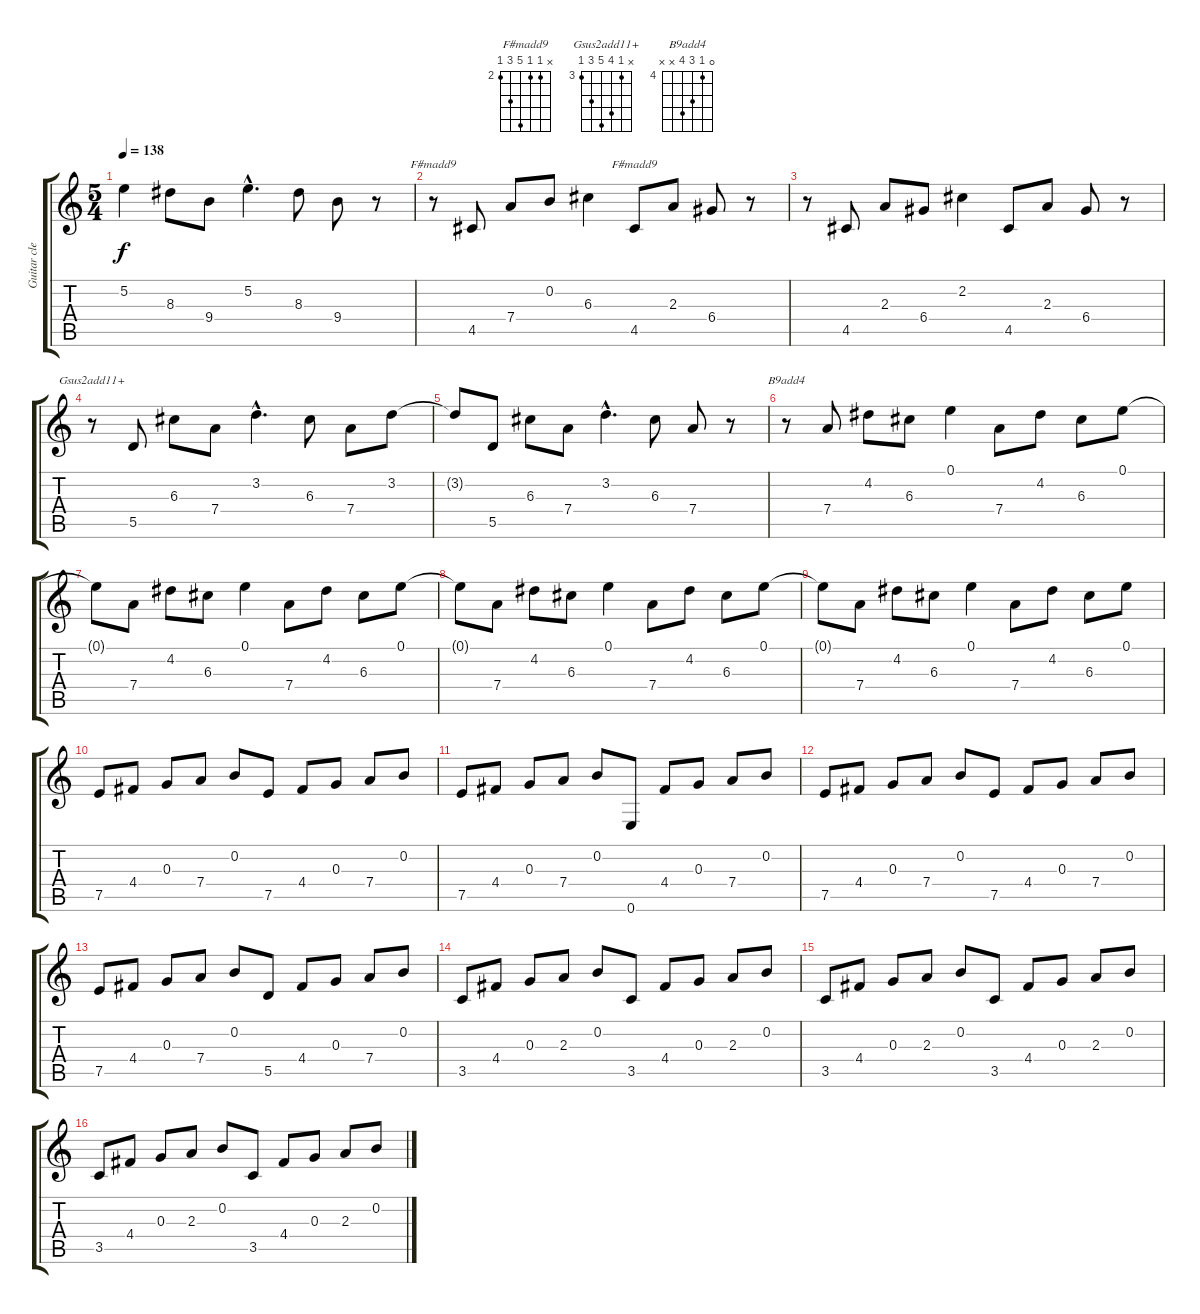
\track ("Guitar clean 1" "Guitar cle") {instrument electricguitarmuted}
\staff {score tabs}
\tuning (E4 B3 G3 D3 A2 E2) {hide}
\chord ("F#madd9" x 0 6 7 4 x) {firstfret 4}
\chord ("F#madd9" x 2 2 6 4 2) {firstfret 2}
\chord ("Gsus2add11+" x 3 6 7 5 3) {firstfret 3}
\chord ("B9add4" 0 4 6 7 x x) {firstfret 4}
\ts (5 4)
\tempo 138
\clef g2
\ks c
5.2{t}.4{dy f} 8.3.8 9.4.8 5.2{hac}.4{d} 8.3.8 9.4.8 r.8 |
r.8{ch "F#madd9"} 4.5.8 7.4.8 0.2.8 6.3.4 4.5.8{ch "F#madd9"} 2.3.8 6.4.8 r.8 |
r.8 4.5.8 2.3.8 6.4.8 2.2.4 4.5.8 2.3.8 6.4.8 r.8 |
r.8{ch "Gsus2add11+"} 5.5.8 6.3.8 7.4.8 3.2{hac}.4{d} 6.3.8 7.4.8 3.2.8 |
3.2{t}.8 5.5.8 6.3.8 7.4.8 3.2{hac}.4{d} 6.3.8 7.4.8 r.8 |
r.8{ch "B9add4"} 7.4.8 4.2.8 6.3.8 0.1.4 7.4.8 4.2.8 6.3.8 0.1.8 |
0.1{t}.8 7.4.8 4.2.8 6.3.8 0.1.4 7.4.8 4.2.8 6.3.8 0.1.8 |
0.1{t}.8 7.4.8 4.2.8 6.3.8 0.1.4 7.4.8 4.2.8 6.3.8 0.1.8 |
0.1{t}.8 7.4.8 4.2.8 6.3.8 0.1.4 7.4.8 4.2.8 6.3.8 0.1.8 |
7.5.8 4.4.8 0.3.8 7.4.8 0.2.8 7.5.8 4.4.8 0.3.8 7.4.8 0.2.8 |
7.5.8 4.4.8 0.3.8 7.4.8 0.2.8 0.6.8 4.4.8 0.3.8 7.4.8 0.2.8 |
7.5.8 4.4.8 0.3.8 7.4.8 0.2.8 7.5.8 4.4.8 0.3.8 7.4.8 0.2.8 |
7.5.8 4.4.8 0.3.8 7.4.8 0.2.8 5.5.8 4.4.8 0.3.8 7.4.8 0.2.8 |
3.5.8 4.4.8 0.3.8 2.3.8 0.2.8 3.5.8 4.4.8 0.3.8 2.3.8 0.2.8 |
3.5.8 4.4.8 0.3.8 2.3.8 0.2.8 3.5.8 4.4.8 0.3.8 2.3.8 0.2.8 |
3.5.8 4.4.8 0.3.8 2.3.8 0.2.8 3.5.8 4.4.8 0.3.8 2.3.8 0.2.8
